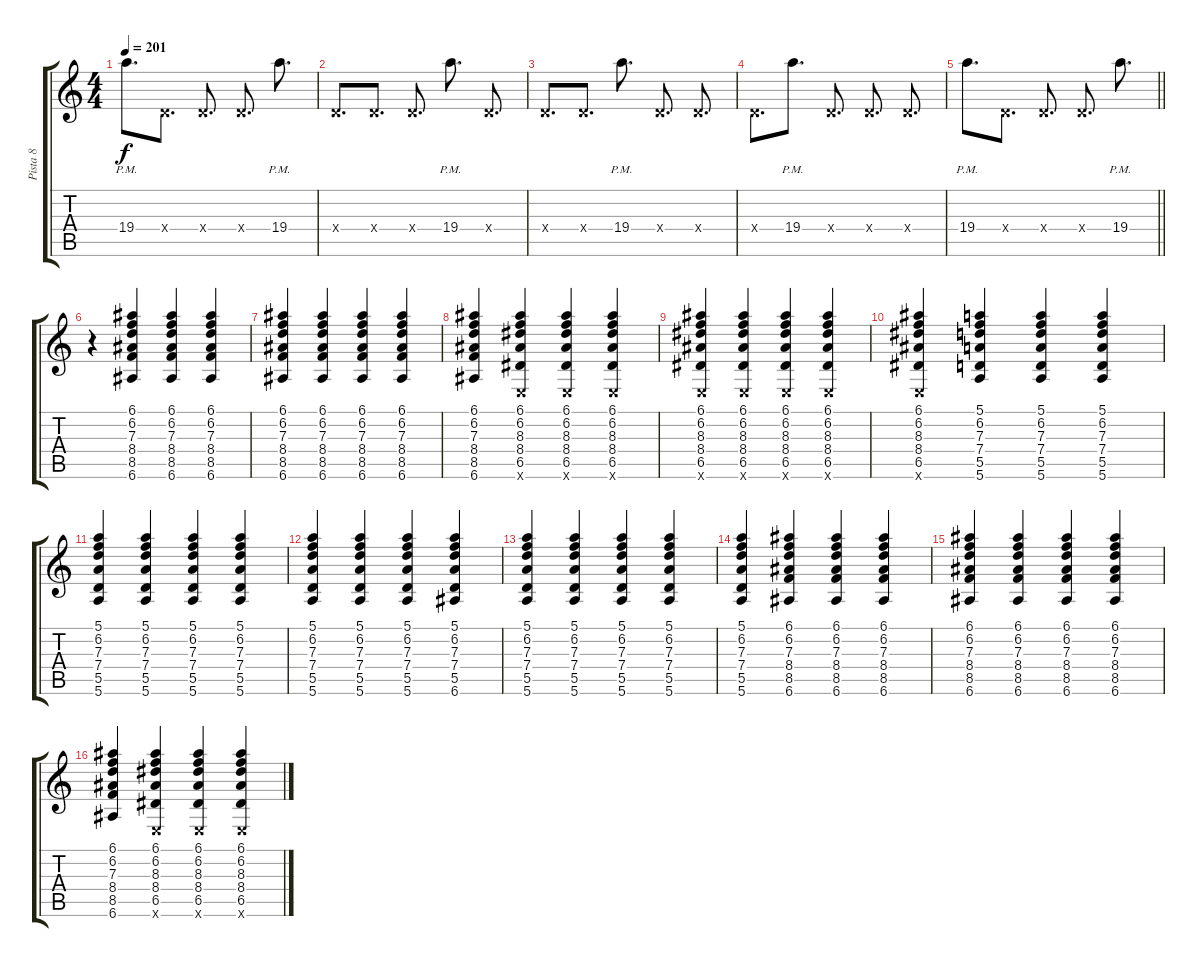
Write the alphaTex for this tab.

\track ("Pista 8" "Pista 8") {solo instrument electricguitarclean}
\staff {score tabs}
\tuning (E4 B3 G3 D3 A2 E2) {hide}
\ts (4 4)
\tempo 201
\clef g2
\ks c
19.4{pm}.8{d dy f} 0.4{x}.8{d} 0.4{x}.8{d} 0.4{x}.8{d} 19.4{pm}.8{d} |
0.4{x}.8{d} 0.4{x}.8{d} 0.4{x}.8{d} 19.4{pm}.8{d} 0.4{x}.8{d} |
0.4{x}.8{d} 0.4{x}.8{d} 19.4{pm}.8{d} 0.4{x}.8{d} 0.4{x}.8{d} |
0.4{x}.8{d} 19.4{pm}.8{d} 0.4{x}.8{d} 0.4{x}.8{d} 0.4{x}.8{d} |
\barLineRight lightlight
19.4{pm}.8{d} 0.4{x}.8{d} 0.4{x}.8{d} 0.4{x}.8{d} 19.4{pm}.8{d} |
r.4 (6.1 6.2 7.3 8.4 8.5 6.6).4{volume 3 instrument electricguitarclean} (6.1 6.2 7.3 8.4 8.5 6.6).4 (6.1 6.2 7.3 8.4 8.5 6.6).4 |
(6.1 6.2 7.3 8.4 8.5 6.6).4 (6.1 6.2 7.3 8.4 8.5 6.6).4 (6.1 6.2 7.3 8.4 8.5 6.6).4 (6.1 6.2 7.3 8.4 8.5 6.6).4 |
(6.1 6.2 7.3 8.4 8.5 6.6).4 (6.1 6.2 8.3 8.4 6.5 0.6{x}).4 (6.1 6.2 8.3 8.4 6.5 0.6{x}).4 (6.1 6.2 8.3 8.4 6.5 0.6{x}).4 |
(6.1 6.2 8.3 8.4 6.5 0.6{x}).4 (6.1 6.2 8.3 8.4 6.5 0.6{x}).4 (6.1 6.2 8.3 8.4 6.5 0.6{x}).4 (6.1 6.2 8.3 8.4 6.5 0.6{x}).4 |
(6.1 6.2 8.3 8.4 6.5 0.6{x}).4 (5.1 6.2 7.3 7.4 5.5 5.6).4 (5.1 6.2 7.3 7.4 5.5 5.6).4 (5.1 6.2 7.3 7.4 5.5 5.6).4 |
(5.1 6.2 7.3 7.4 5.5 5.6).4 (5.1 6.2 7.3 7.4 5.5 5.6).4 (5.1 6.2 7.3 7.4 5.5 5.6).4 (5.1 6.2 7.3 7.4 5.5 5.6).4 |
(5.1 6.2 7.3 7.4 5.5 5.6).4 (5.1 6.2 7.3 7.4 5.5 5.6).4 (5.1 6.2 7.3 7.4 5.5 5.6).4 (5.1 6.2 7.3 7.4 5.5 6.6).4 |
(5.1 6.2 7.3 7.4 5.5 5.6).4 (5.1 6.2 7.3 7.4 5.5 5.6).4 (5.1 6.2 7.3 7.4 5.5 5.6).4 (5.1 6.2 7.3 7.4 5.5 5.6).4 |
(5.1 6.2 7.3 7.4 5.5 5.6).4 (6.1 6.2 7.3 8.4 8.5 6.6).4 (6.1 6.2 7.3 8.4 8.5 6.6).4 (6.1 6.2 7.3 8.4 8.5 6.6).4 |
(6.1 6.2 7.3 8.4 8.5 6.6).4 (6.1 6.2 7.3 8.4 8.5 6.6).4 (6.1 6.2 7.3 8.4 8.5 6.6).4 (6.1 6.2 7.3 8.4 8.5 6.6).4 |
(6.1 6.2 7.3 8.4 8.5 6.6).4 (6.1 6.2 8.3 8.4 6.5 0.6{x}).4 (6.1 6.2 8.3 8.4 6.5 0.6{x}).4 (6.1 6.2 8.3 8.4 6.5 0.6{x}).4
